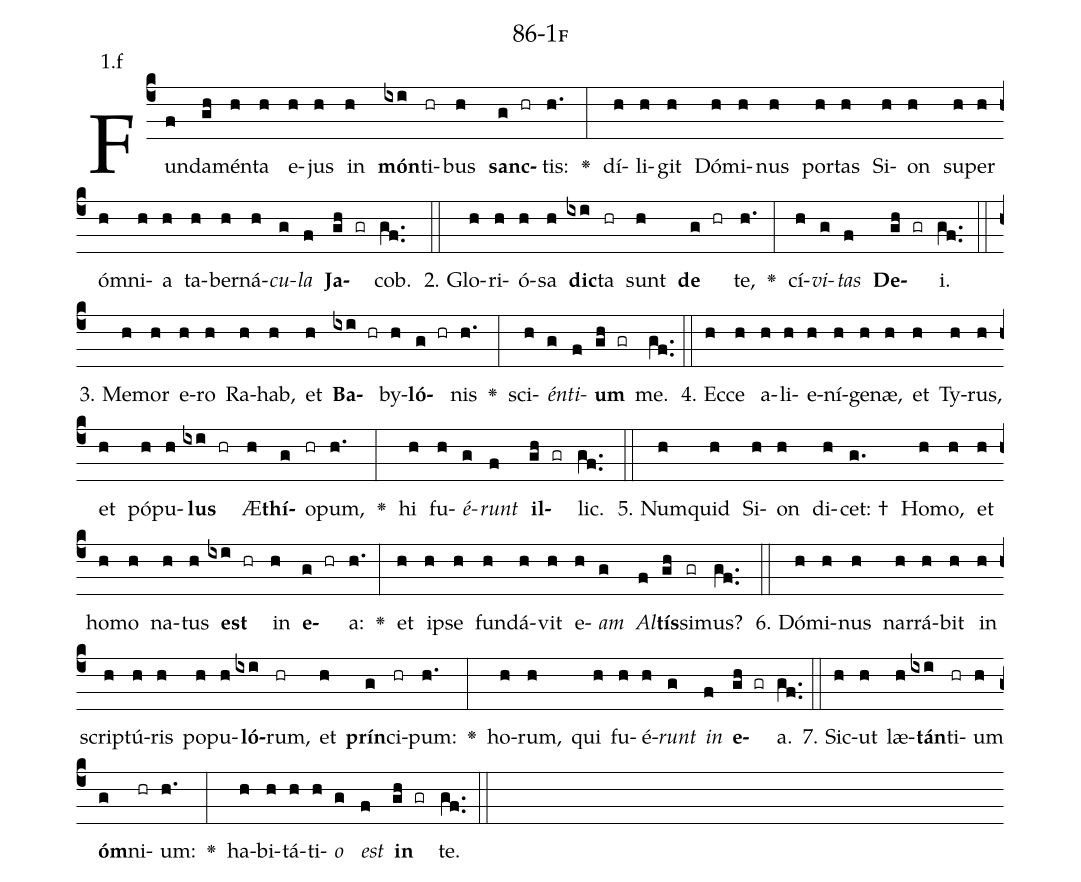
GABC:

name: 86-1f;
annotation: 1.f;
%%
(c4)Fun(f)da(gh)mén(h)ta(h) e(h)jus(h) in(h) <b>món</b>(ixi)ti(hr)bus(h) <b>sanc</b>(g hr)tis:(h.) <v>\greheightstar</v>(:) dí(h)li(h)git(h) Dó(h)mi(h)nus(h) por(h)tas(h) Si(h)on(h) su(h)per(h) óm(h)ni(h)a(h) ta(h)ber(h)ná(h)<i>cu</i>(g)<i>la</i>(f) <b>Ja</b>(gh gr)cob.(gf..) (::)
2. Glo(h)ri(h)ó(h)sa(h) <b>dic</b>(ixi)ta(hr) sunt(h) <b>de</b>(g hr) te,(h.) <v>\greheightstar</v>(:) cí(h)<i>vi</i>(g)<i>tas</i>(f) <b>De</b>(gh gr)i.(gf..) (::)
3. Me(h)mor(h) e(h)ro(h) Ra(h)hab,(h) et(h) <b>Ba</b>(ixi hr)by(h)<b>ló</b>(g hr)nis(h.) <v>\greheightstar</v>(:) sci(h)<i>én</i>(g)<i>ti</i>(f)<b>um</b>(gh gr) me.(gf..) (::)
4. Ec(h)ce(h) a(h)li(h)e(h)ní(h)ge(h)næ,(h) et(h) Ty(h)rus,(h) et(h) pó(h)pu(h)<b>lus</b>(ixi hr) Æ(h)<b>thí</b>(g)o(hr)pum,(h.) <v>\greheightstar</v>(:) hi(h) fu(h)<i>é</i>(g)<i>runt</i>(f) <b>il</b>(gh gr)lic.(gf..) (::)
5. Num(h)quid(h) Si(h)on(h) di(h)cet: †(g.) Ho(h)mo,(h) et(h) ho(h)mo(h) na(h)tus(h) <b>est</b>(ixi hr) in(h) <b>e</b>(g hr)a:(h.) <v>\greheightstar</v>(:) et(h) ip(h)se(h) fun(h)dá(h)vit(h) e(h)<i>am</i>(g) <i>Al</i>(f)<b>tís</b>(gh)si(gr)mus?(gf..) (::)
6. Dó(h)mi(h)nus(h) nar(h)rá(h)bit(h) in(h) scrip(h)tú(h)ris(h) po(h)pu(h)<b>ló</b>(ixi)rum,(hr) et(h) <b>prín</b>(g)ci(hr)pum:(h.) <v>\greheightstar</v>(:) ho(h)rum,(h) qui(h) fu(h)é(h)<i>runt</i>(g) <i>in</i>(f) <b>e</b>(gh gr)a.(gf..) (::)
7. Sic(h)ut(h) læ(h)<b>tán</b>(ixi)ti(hr)um(h) <b>óm</b>(g)ni(hr)um:(h.) <v>\greheightstar</v>(:) ha(h)bi(h)tá(h)ti(h)<i>o</i>(g) <i>est</i>(f) <b>in</b>(gh gr) te.(gf..) (::)
